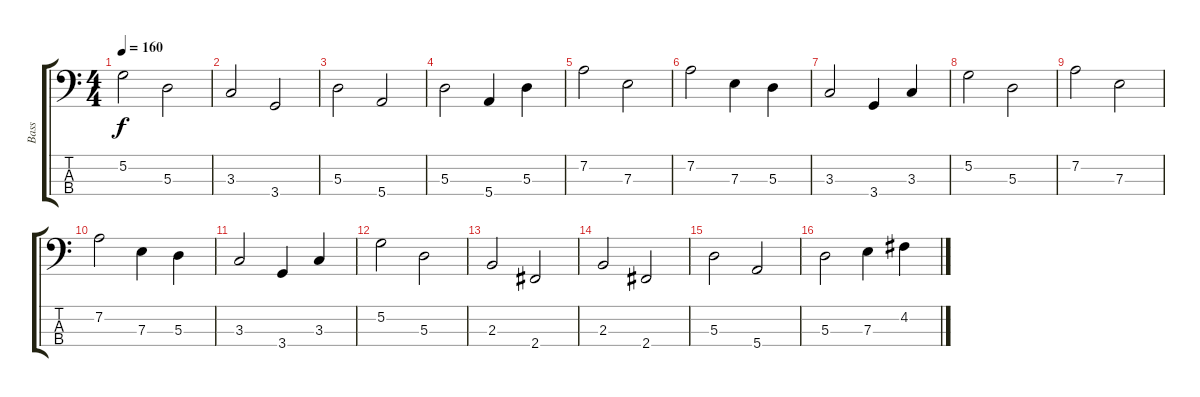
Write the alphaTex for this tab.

\track ("Bass" "Bass") {instrument electricbassfinger}
\staff {score tabs}
\tuning (G2 D2 A1 E1) {hide}
\ts (4 4)
\tempo 160
\clef f4
\ks c
5.2.2{dy f} 5.3.2 |
3.3.2 3.4.2 |
5.3.2 5.4.2 |
5.3.2 5.4.4 5.3.4 |
7.2.2 7.3.2 |
7.2.2 7.3.4 5.3.4 |
3.3.2 3.4.4 3.3.4 |
5.2.2 5.3.2 |
7.2.2 7.3.2 |
7.2.2 7.3.4 5.3.4 |
3.3.2 3.4.4 3.3.4 |
5.2.2 5.3.2 |
2.3.2 2.4.2 |
2.3.2 2.4.2 |
5.3.2 5.4.2 |
5.3.2 7.3.4 4.2.4
